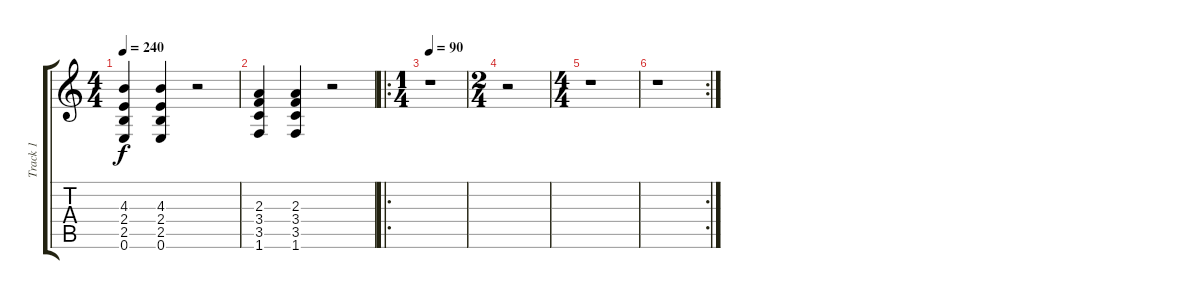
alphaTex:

\track ("Track 1" "Track 1") {instrument electricguitarjazz}
\staff {score tabs}
\tuning (E4 B3 G3 D3 A2 E2) {hide}
\ts (4 4)
\tempo 240
\clef g2
\ks c
(4.3 2.4 2.5 0.6).4{dy f} (4.3 2.4 2.5 0.6).4 r.2 |
(2.3 3.4 3.5 1.6).4 (2.3 3.4 3.5 1.6).4 r.2 |
\ro
\ts (1 4)
\tempo 90
r.1 |
\ts (2 4)
r.2 |
\ts (4 4)
r.1 |
\rc 2
r.1
